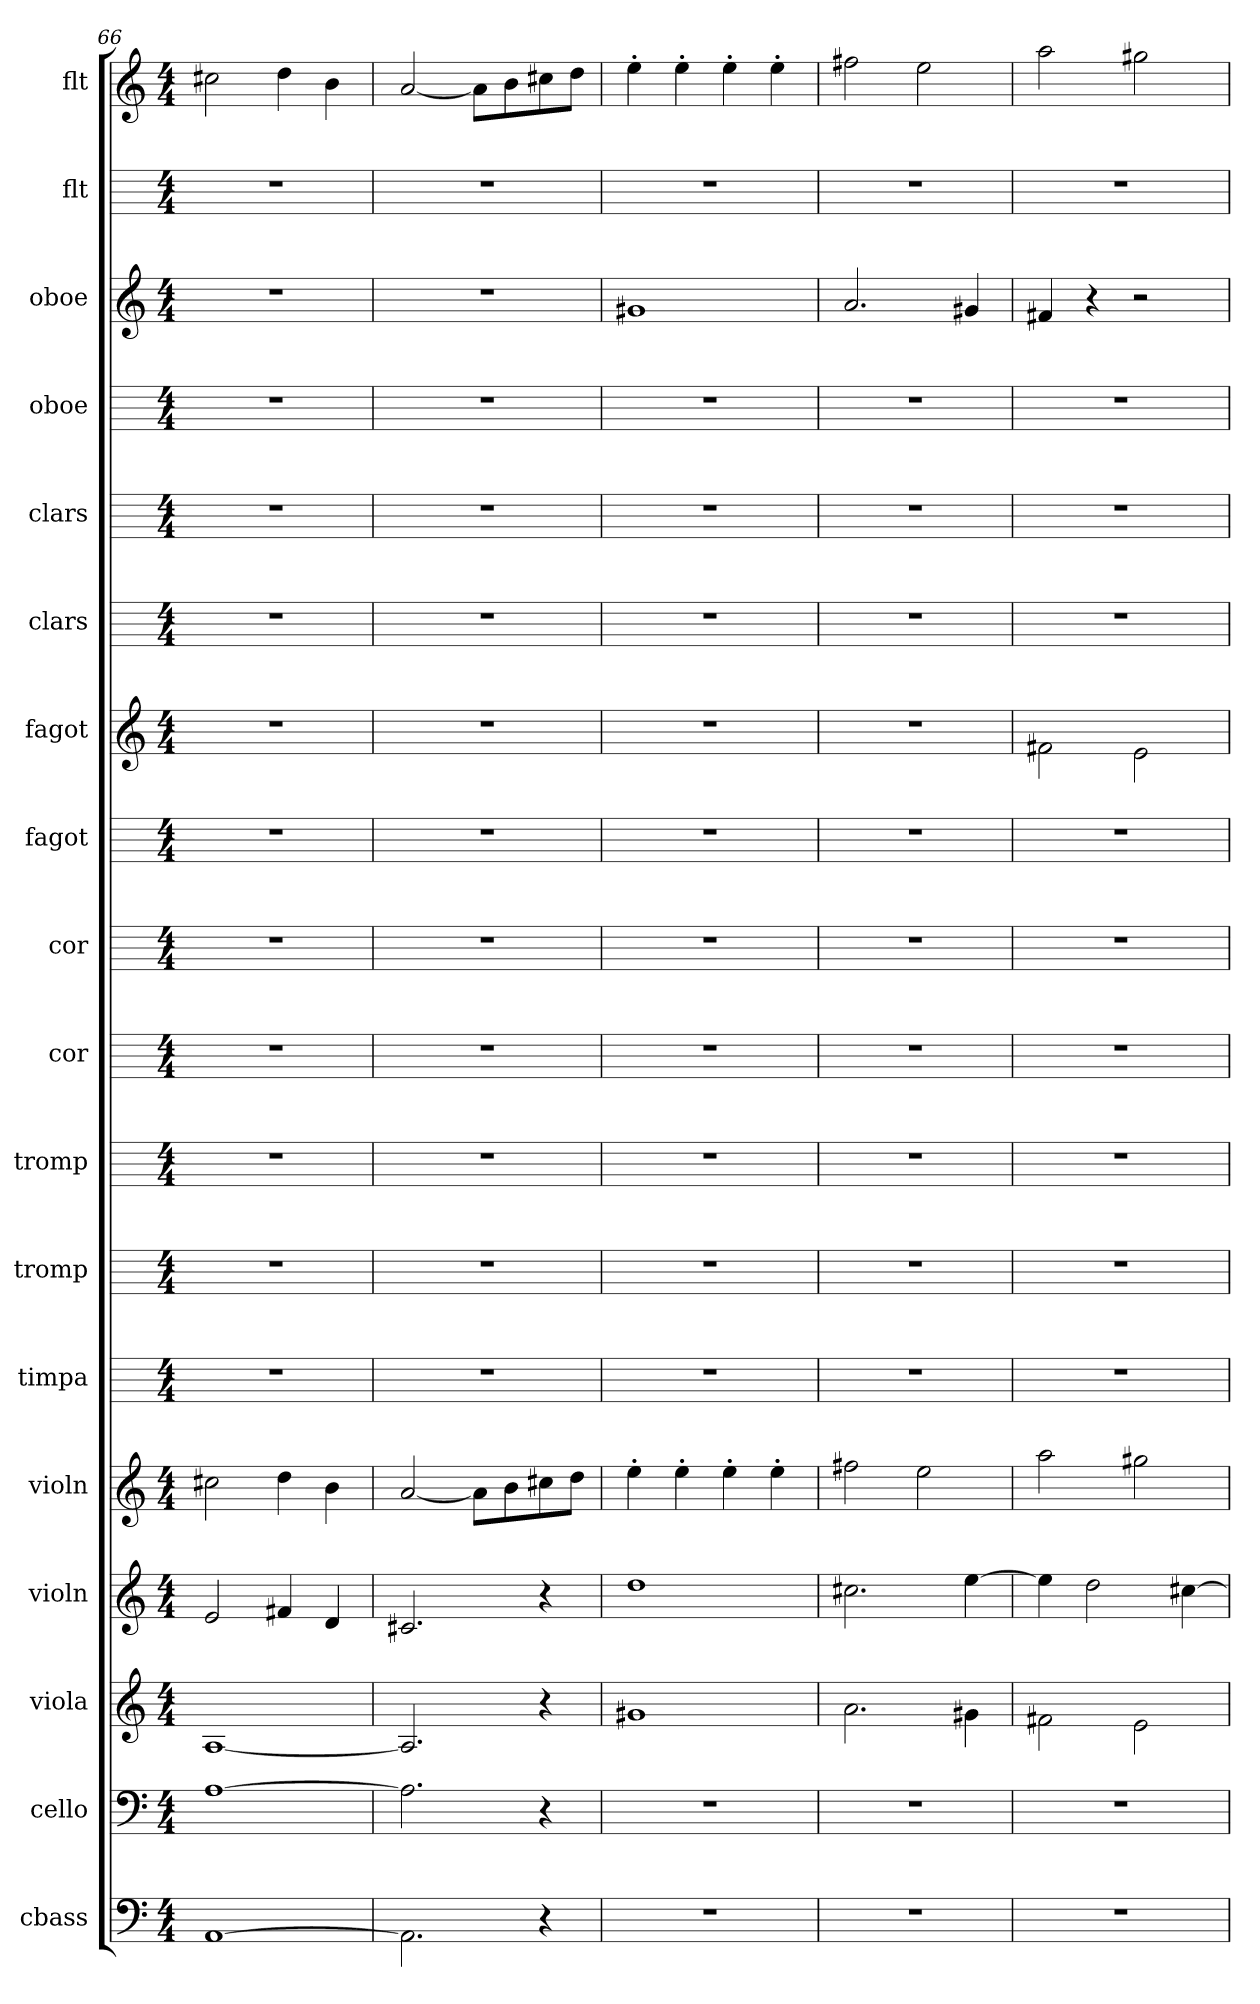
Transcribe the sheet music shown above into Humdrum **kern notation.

**kern	**kern	**kern	**kern	**kern	**kern	**kern	**kern	**kern	**kern	**kern	**kern	**kern	**kern	**kern	**kern	**kern	**kern
*part18	*part17	*part16	*part15	*part14	*part13	*part12	*part11	*part10	*part9	*part8	*part7	*part6	*part5	*part4	*part3	*part2	*part1
*staff18	*staff17	*staff16	*staff15	*staff14	*staff13	*staff12	*staff11	*staff10	*staff9	*staff8	*staff7	*staff6	*staff5	*staff4	*staff3	*staff2	*staff1
*I"cbass	*I"cello	*I"viola	*I"violn	*I"violn	*I"timpa	*I"tromp	*I"tromp	*I"cor	*I"cor	*I"fagot	*I"fagot	*I"clars	*I"clars	*I"oboe	*I"oboe	*I"flt	*I"flt
*	*	*I'Vla	*	*	*	*	*	*	*	*	*	*	*	*I'Ob	*I'Ob	*	*
*	*	*	*	*	*	*	*	*ITrd4c7	*ITrd4c7	*	*	*	*	*	*	*	*
*M4/4	*M4/4	*M4/4	*M4/4	*M4/4	*M4/4	*M4/4	*M4/4	*M4/4	*M4/4	*M4/4	*M4/4	*M4/4	*M4/4	*M4/4	*M4/4	*M4/4	*M4/4
=66	=66	=66	=66	=66	=66	=66	=66	=66	=66	=66	=66	=66	=66	=66	=66	=66	=66
[1AA\	[1A\	[1A/	2e/	2cc#\	1r	1r	1r	1r	1r	1r	1r	1r	1r	1r	1r	1r	2cc#\
.	.	.	4f#/	4dd\	.	.	.	.	.	.	.	.	.	.	.	.	4dd\
.	.	.	4d/	4b\	.	.	.	.	.	.	.	.	.	.	.	.	4b\
=67	=67	=67	=67	=67	=67	=67	=67	=67	=67	=67	=67	=67	=67	=67	=67	=67	=67
2.AA\]	2.A\]	2.A/]	2.c#/	[2a/	1r	1r	1r	1r	1r	1r	1r	1r	1r	1r	1r	1r	[2a/
.	.	.	.	8a\L]	.	.	.	.	.	.	.	.	.	.	.	.	8a\L]
.	.	.	.	8b\	.	.	.	.	.	.	.	.	.	.	.	.	8b\
4r	4r	4r	4r	8cc#\	.	.	.	.	.	.	.	.	.	.	.	.	8cc#\
.	.	.	.	8dd\J	.	.	.	.	.	.	.	.	.	.	.	.	8dd\J
=68	=68	=68	=68	=68	=68	=68	=68	=68	=68	=68	=68	=68	=68	=68	=68	=68	=68
1r	1r	1g#\	1dd\	4ee'>\	1r	1r	1r	1r	1r	1r	1r	1r	1r	1r	1g#/	1r	4ee'>\
.	.	.	.	4ee'>\	.	.	.	.	.	.	.	.	.	.	.	.	4ee'>\
.	.	.	.	4ee'>\	.	.	.	.	.	.	.	.	.	.	.	.	4ee'>\
.	.	.	.	4ee'>\	.	.	.	.	.	.	.	.	.	.	.	.	4ee'>\
=69	=69	=69	=69	=69	=69	=69	=69	=69	=69	=69	=69	=69	=69	=69	=69	=69	=69
1r	1r	2.a\	2.cc#\	2ff#\	1r	1r	1r	1r	1r	1r	1r	1r	1r	1r	2.a/	1r	2ff#\
.	.	.	.	2ee\	.	.	.	.	.	.	.	.	.	.	.	.	2ee\
.	.	4g#\	[4ee\	.	.	.	.	.	.	.	.	.	.	.	4g#/	.	.
=70	=70	=70	=70	=70	=70	=70	=70	=70	=70	=70	=70	=70	=70	=70	=70	=70	=70
1r	1r	2f#\	4ee\]	2aa\	1r	1r	1r	1r	1r	1r	2f#\	1r	1r	1r	4f#/	1r	2aa\
.	.	.	2dd\	.	.	.	.	.	.	.	.	.	.	.	4r	.	.
.	.	2e\	.	2gg#\	.	.	.	.	.	.	2e\	.	.	.	2r	.	2gg#\
.	.	.	[4cc#\	.	.	.	.	.	.	.	.	.	.	.	.	.	.
=	=	=	=	=	=	=	=	=	=	=	=	=	=	=	=	=	=
*-	*-	*-	*-	*-	*-	*-	*-	*-	*-	*-	*-	*-	*-	*-	*-	*-	*-
